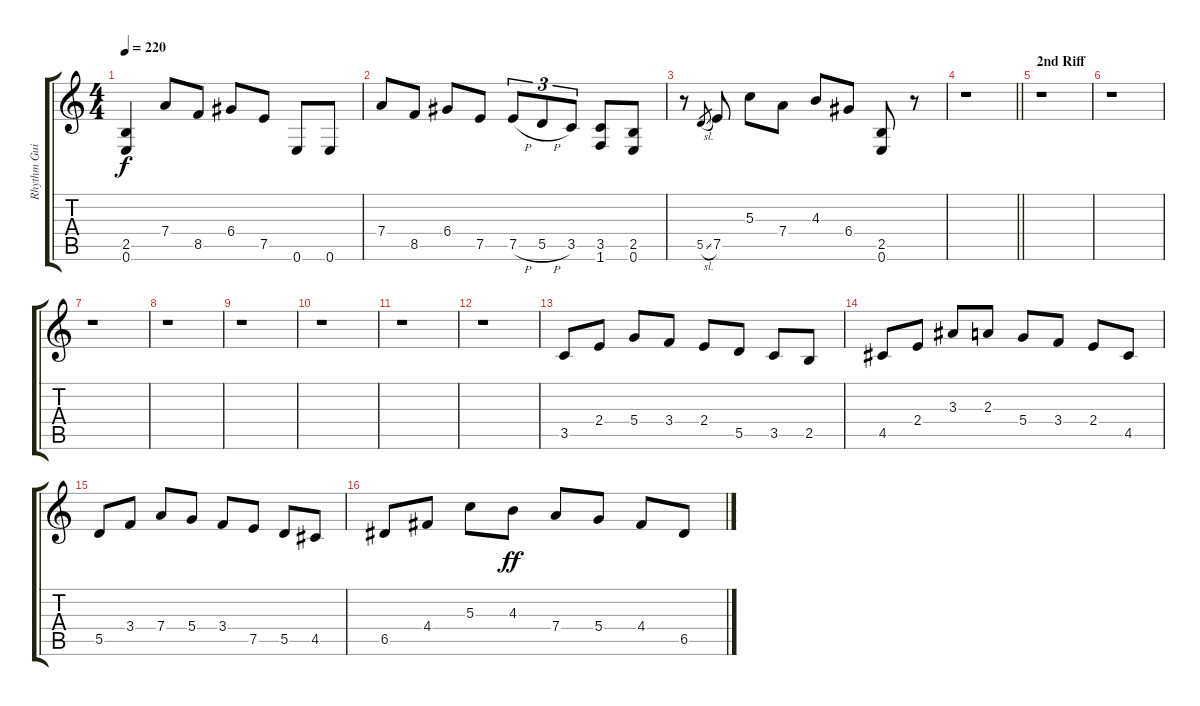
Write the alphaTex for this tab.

\track ("Rhythm Guitar" "Rhythm Gui") {instrument overdrivenguitar}
\staff {score tabs}
\tuning (E4 B3 G3 D3 A2 E2) {hide}
\ts (4 4)
\tempo 220
\clef g2
\ks c
(2.5 0.6).4{dy f} 7.4.8 8.5.8 6.4.8 7.5.8 0.6.8 0.6.8 |
7.4.8 8.5.8 6.4.8 7.5.8 7.5{h}.8{tu (3 2)} 5.5{h}.8{tu (3 2)} 3.5.8{tu (3 2)} (3.5 1.6).8 (2.5 0.6).8 |
r.8 5.5{sl}.8{gr} 7.5.8 5.3.8 7.4.8 4.3.8 6.4.8 (2.5 0.6).8 r.8 |
\barLineRight lightlight
r.1 |
\section ("" "2nd Riff")
r.1 |
r.1 |
r.1 |
r.1 |
r.1 |
r.1 |
r.1 |
r.1 |
3.5.8 2.4.8 5.4.8 3.4.8 2.4.8 5.5.8 3.5.8 2.5.8 |
4.5.8 2.4.8 3.3.8 2.3.8 5.4.8 3.4.8 2.4.8 4.5.8 |
5.5.8 3.4.8 7.4.8 5.4.8 3.4.8 7.5.8 5.5.8 4.5.8 |
6.5.8 4.4.8 5.3.8 4.3.8{dy ff} 7.4.8 5.4.8 4.4.8 6.5.8
